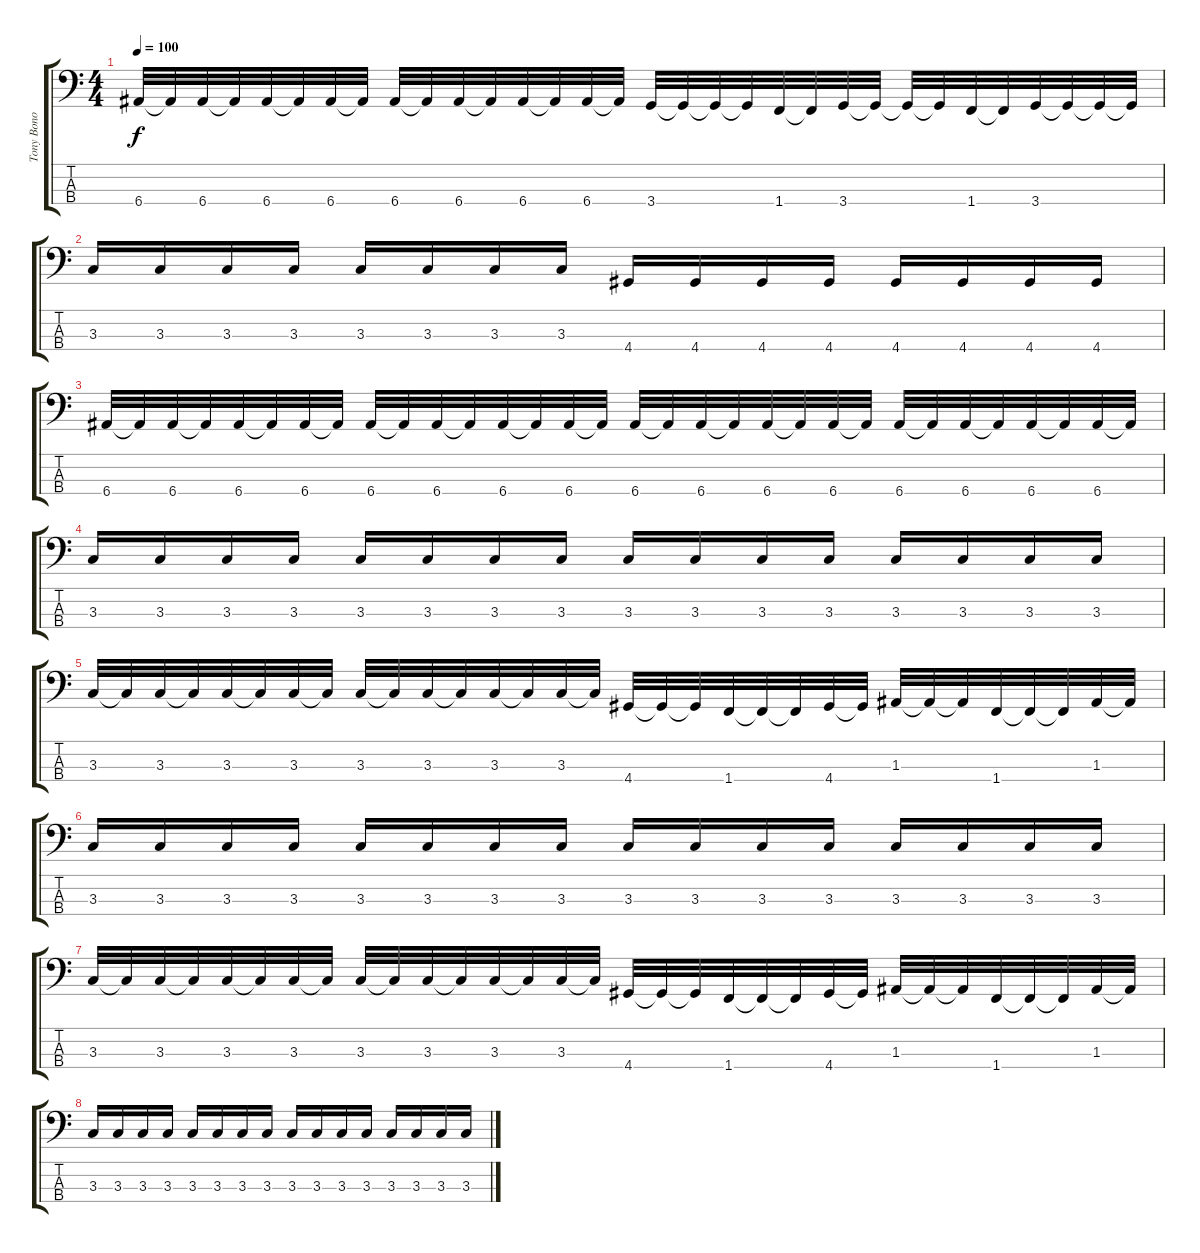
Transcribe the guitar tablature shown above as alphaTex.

\track ("Tony Bono" "Tony Bono") {instrument electricbasspick}
\staff {score tabs}
\tuning (G2 D2 A1 E1) {hide}
\ts (4 4)
\tempo 100
\clef f4
\ks c
6.4.32{dy f} 6.4{t}.32 6.4.32 6.4{t}.32 6.4.32 6.4{t}.32 6.4.32 6.4{t}.32 6.4.32 6.4{t}.32 6.4.32 6.4{t}.32 6.4.32 6.4{t}.32 6.4.32 6.4{t}.32 3.4.32 3.4{t}.32 3.4{t}.32 3.4{t}.32 1.4.32 1.4{t}.32 3.4.32 3.4{t}.32 3.4{t}.32 3.4{t}.32 1.4.32 1.4{t}.32 3.4.32 3.4{t}.32 3.4{t}.32 3.4{t}.32 |
3.3.16 3.3.16 3.3.16 3.3.16 3.3.16 3.3.16 3.3.16 3.3.16 4.4.16 4.4.16 4.4.16 4.4.16 4.4.16 4.4.16 4.4.16 4.4.16 |
6.4.32 6.4{t}.32 6.4.32 6.4{t}.32 6.4.32 6.4{t}.32 6.4.32 6.4{t}.32 6.4.32 6.4{t}.32 6.4.32 6.4{t}.32 6.4.32 6.4{t}.32 6.4.32 6.4{t}.32 6.4.32 6.4{t}.32 6.4.32 6.4{t}.32 6.4.32 6.4{t}.32 6.4.32 6.4{t}.32 6.4.32 6.4{t}.32 6.4.32 6.4{t}.32 6.4.32 6.4{t}.32 6.4.32 6.4{t}.32 |
3.3.16 3.3.16 3.3.16 3.3.16 3.3.16 3.3.16 3.3.16 3.3.16 3.3.16 3.3.16 3.3.16 3.3.16 3.3.16 3.3.16 3.3.16 3.3.16 |
3.3.32 3.3{t}.32 3.3.32 3.3{t}.32 3.3.32 3.3{t}.32 3.3.32 3.3{t}.32 3.3.32 3.3{t}.32 3.3.32 3.3{t}.32 3.3.32 3.3{t}.32 3.3.32 3.3{t}.32 4.4.32 4.4{t}.32 4.4{t}.32 1.4.32 1.4{t}.32 1.4{t}.32 4.4.32 4.4{t}.32 1.3.32 1.3{t}.32 1.3{t}.32 1.4.32 1.4{t}.32 1.4{t}.32 1.3.32 1.3{t}.32 |
3.3.16 3.3.16 3.3.16 3.3.16 3.3.16 3.3.16 3.3.16 3.3.16 3.3.16 3.3.16 3.3.16 3.3.16 3.3.16 3.3.16 3.3.16 3.3.16 |
3.3.32 3.3{t}.32 3.3.32 3.3{t}.32 3.3.32 3.3{t}.32 3.3.32 3.3{t}.32 3.3.32 3.3{t}.32 3.3.32 3.3{t}.32 3.3.32 3.3{t}.32 3.3.32 3.3{t}.32 4.4.32 4.4{t}.32 4.4{t}.32 1.4.32 1.4{t}.32 1.4{t}.32 4.4.32 4.4{t}.32 1.3.32 1.3{t}.32 1.3{t}.32 1.4.32 1.4{t}.32 1.4{t}.32 1.3.32 1.3{t}.32 |
3.3.16 3.3.16 3.3.16 3.3.16 3.3.16 3.3.16 3.3.16 3.3.16 3.3.16 3.3.16 3.3.16 3.3.16 3.3.16 3.3.16 3.3.16 3.3.16
